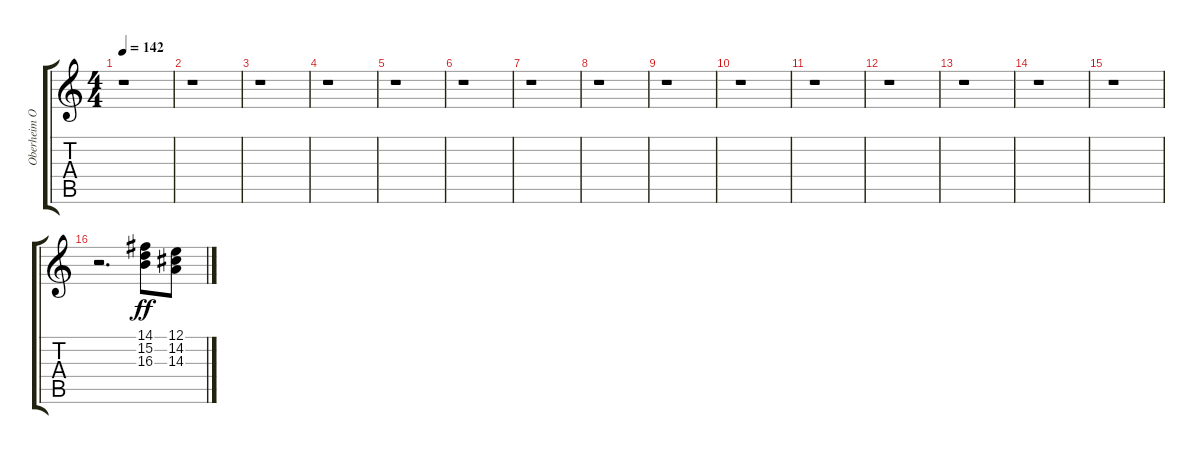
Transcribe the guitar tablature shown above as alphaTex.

\track ("Oberheim OB-X" "Oberheim O") {instrument lead1square}
\staff {score tabs}
\tuning (E4 B3 G3 D3 A2 E2) {hide}
\ts (4 4)
\tempo 142
\clef g2
\ks c
r.1{dy ff} |
r.1 |
r.1 |
r.1 |
r.1 |
r.1 |
r.1 |
r.1 |
r.1 |
r.1 |
r.1 |
r.1 |
r.1 |
r.1 |
r.1 |
r.2{d} (14.1 15.2 16.3).8 (12.1 14.2 14.3).8
